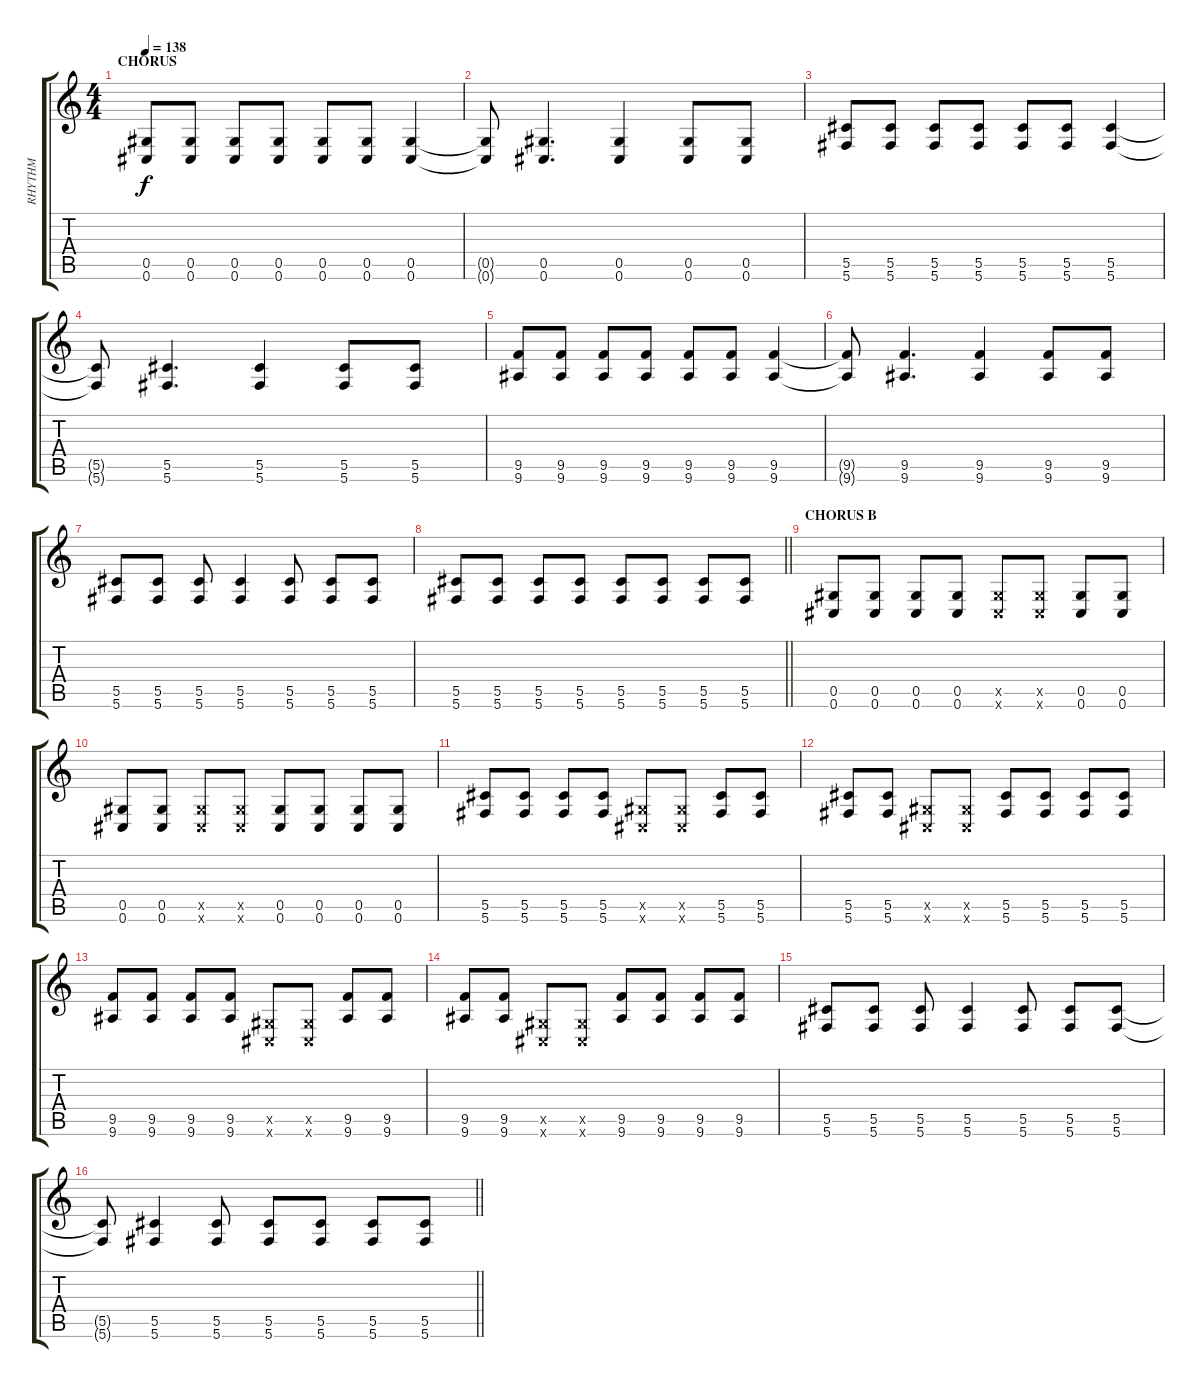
\track ("RHYTHM" "RHYTHM") {instrument distortionguitar}
\staff {score tabs}
\tuning (Eb4 Bb3 Gb3 Db3 Ab2 Db2) {hide}
\ts (4 4)
\section ("" "CHORUS")
\tempo 138
\clef g2
\ks c
(0.5 0.6).8{dy f} (0.5 0.6).8 (0.5 0.6).8 (0.5 0.6).8 (0.5 0.6).8 (0.5 0.6).8 (0.5 0.6).4 |
(0.5{t} 0.6{t}).8 (0.5 0.6).4{d} (0.5 0.6).4 (0.5 0.6).8 (0.5 0.6).8 |
(5.5 5.6).8 (5.5 5.6).8 (5.5 5.6).8 (5.5 5.6).8 (5.5 5.6).8 (5.5 5.6).8 (5.5 5.6).4 |
(5.5{t} 5.6{t}).8 (5.5 5.6).4{d} (5.5 5.6).4 (5.5 5.6).8 (5.5 5.6).8 |
(9.5 9.6).8 (9.5 9.6).8 (9.5 9.6).8 (9.5 9.6).8 (9.5 9.6).8 (9.5 9.6).8 (9.5 9.6).4 |
(9.5{t} 9.6{t}).8 (9.5 9.6).4{d} (9.5 9.6).4 (9.5 9.6).8 (9.5 9.6).8 |
(5.5 5.6).8 (5.5 5.6).8 (5.5 5.6).8 (5.5 5.6).4 (5.5 5.6).8 (5.5 5.6).8 (5.5 5.6).8 |
\barLineRight lightlight
(5.5 5.6).8 (5.5 5.6).8 (5.5 5.6).8 (5.5 5.6).8 (5.5 5.6).8 (5.5 5.6).8 (5.5 5.6).8 (5.5 5.6).8 |
\section ("" "CHORUS B")
(0.5 0.6).8 (0.5 0.6).8 (0.5 0.6).8 (0.5 0.6).8 (0.5{x} 0.6{x}).8 (0.5{x} 0.6{x}).8 (0.5 0.6).8 (0.5 0.6).8 |
(0.5 0.6).8 (0.5 0.6).8 (0.5{x} 0.6{x}).8 (0.5{x} 0.6{x}).8 (0.5 0.6).8 (0.5 0.6).8 (0.5 0.6).8 (0.5 0.6).8 |
(5.5 5.6).8 (5.5 5.6).8 (5.5 5.6).8 (5.5 5.6).8 (0.5{x} 0.6{x}).8 (0.5{x} 0.6{x}).8 (5.5 5.6).8 (5.5 5.6).8 |
(5.5 5.6).8 (5.5 5.6).8 (0.5{x} 0.6{x}).8 (0.5{x} 0.6{x}).8 (5.5 5.6).8 (5.5 5.6).8 (5.5 5.6).8 (5.5 5.6).8 |
(9.5 9.6).8 (9.5 9.6).8 (9.5 9.6).8 (9.5 9.6).8 (0.5{x} 0.6{x}).8 (0.5{x} 0.6{x}).8 (9.5 9.6).8 (9.5 9.6).8 |
(9.5 9.6).8 (9.5 9.6).8 (0.5{x} 0.6{x}).8 (0.5{x} 0.6{x}).8 (9.5 9.6).8 (9.5 9.6).8 (9.5 9.6).8 (9.5 9.6).8 |
(5.5 5.6).8 (5.5 5.6).8 (5.5 5.6).8 (5.5 5.6).4 (5.5 5.6).8 (5.5 5.6).8 (5.5 5.6).8 |
\barLineRight lightlight
(5.5{t} 5.6{t}).8 (5.5 5.6).4 (5.5 5.6).8 (5.5 5.6).8 (5.5 5.6).8 (5.5 5.6).8 (5.5 5.6).8
